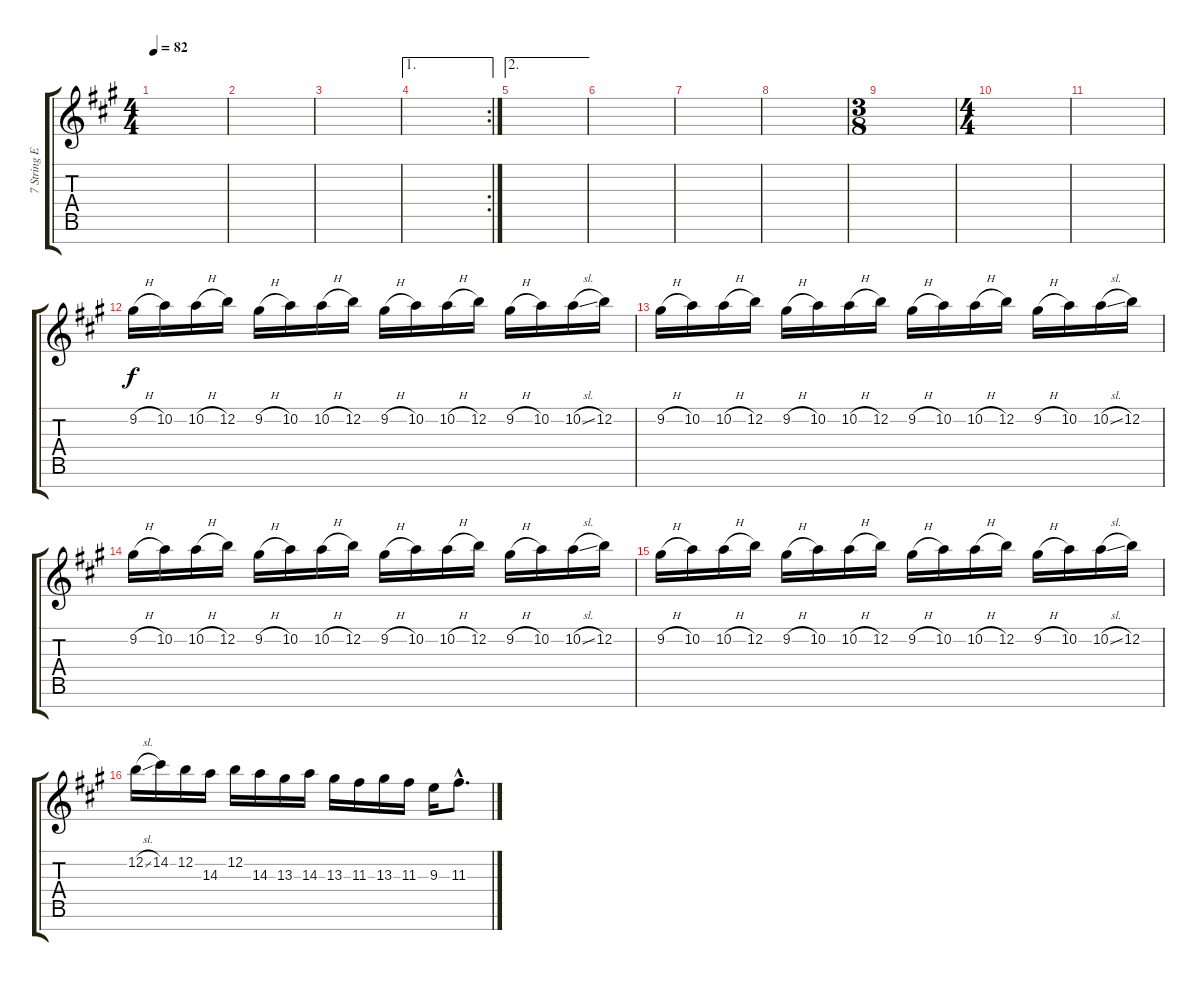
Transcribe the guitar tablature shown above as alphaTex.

\track ("7 String Elec. Gtr. Clean" "7 String E") {instrument electricguitarclean}
\staff {score tabs}
\tuning (E4 B3 G3 D3 A2 E2 B1) {hide}
\ts (4 4)
\tempo 82
\clef g2
\ks a
|
|
|
\ae 1
\rc 2
|
\ae 2
|
|
|
|
\ts (3 8)
|
\ts (4 4)
|
|
9.2{h}.16 10.2.16 10.2{h}.16 12.2.16 9.2{h}.16 10.2.16 10.2{h}.16 12.2.16 9.2{h}.16 10.2.16 10.2{h}.16 12.2.16 9.2{h}.16 10.2.16 10.2{sl}.16 12.2.16 |
9.2{h}.16 10.2.16 10.2{h}.16 12.2.16 9.2{h}.16 10.2.16 10.2{h}.16 12.2.16 9.2{h}.16 10.2.16 10.2{h}.16 12.2.16 9.2{h}.16 10.2.16 10.2{sl}.16 12.2.16 |
9.2{h}.16 10.2.16 10.2{h}.16 12.2.16 9.2{h}.16 10.2.16 10.2{h}.16 12.2.16 9.2{h}.16 10.2.16 10.2{h}.16 12.2.16 9.2{h}.16 10.2.16 10.2{sl}.16 12.2.16 |
9.2{h}.16 10.2.16 10.2{h}.16 12.2.16 9.2{h}.16 10.2.16 10.2{h}.16 12.2.16 9.2{h}.16 10.2.16 10.2{h}.16 12.2.16 9.2{h}.16 10.2.16 10.2{sl}.16 12.2.16 |
12.2{sl}.16 14.2.16 12.2.16 14.3.16 12.2.16 14.3.16 13.3.16 14.3.16 13.3.16 11.3.16 13.3.16 11.3.16 9.3.16 11.3{hac}.8{d}
